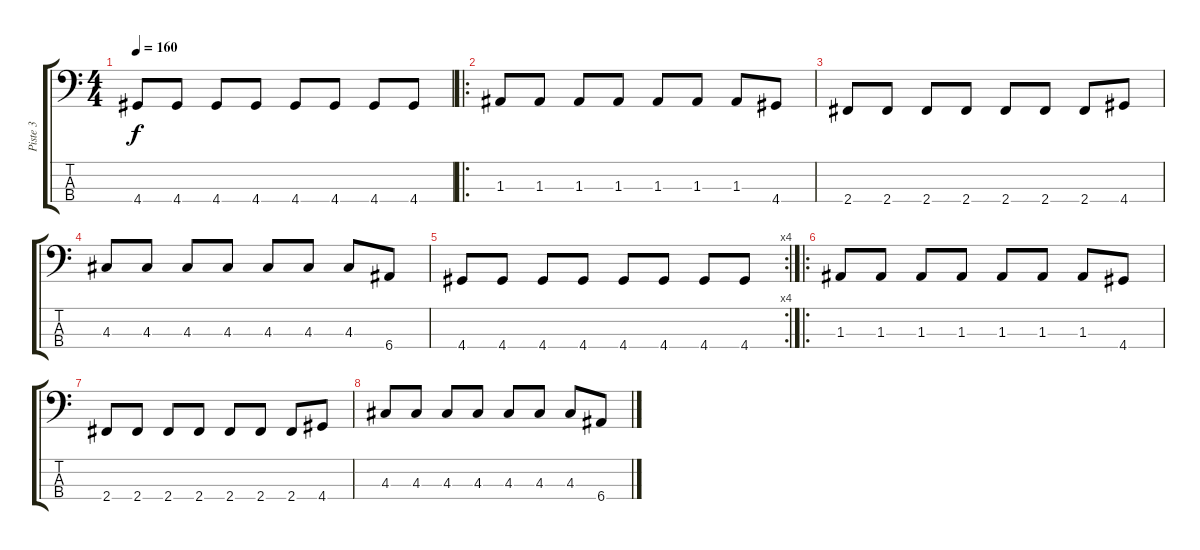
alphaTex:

\track ("Piste 3" "Piste 3") {instrument electricbassfinger}
\staff {score tabs}
\tuning (G2 D2 A1 E1) {hide}
\ts (4 4)
\tempo 160
\clef f4
\ks c
4.4.8{dy f} 4.4.8 4.4.8 4.4.8 4.4.8 4.4.8 4.4.8 4.4.8 |
\ro
1.3.8 1.3.8 1.3.8 1.3.8 1.3.8 1.3.8 1.3.8 4.4.8 |
2.4.8 2.4.8 2.4.8 2.4.8 2.4.8 2.4.8 2.4.8 4.4.8 |
4.3.8 4.3.8 4.3.8 4.3.8 4.3.8 4.3.8 4.3.8 6.4.8 |
\rc 4
4.4.8 4.4.8 4.4.8 4.4.8 4.4.8 4.4.8 4.4.8 4.4.8 |
\ro
1.3.8 1.3.8 1.3.8 1.3.8 1.3.8 1.3.8 1.3.8 4.4.8 |
2.4.8 2.4.8 2.4.8 2.4.8 2.4.8 2.4.8 2.4.8 4.4.8 |
4.3.8 4.3.8 4.3.8 4.3.8 4.3.8 4.3.8 4.3.8 6.4.8
